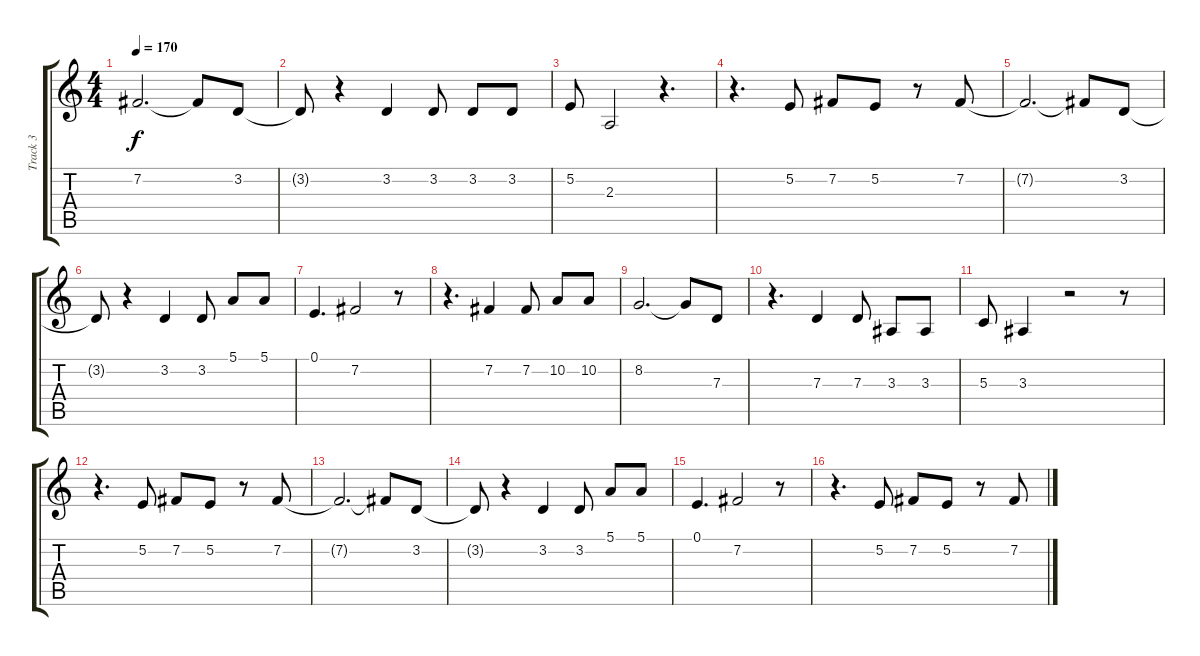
\track ("Track 3" "Track 3") {instrument lead1square}
\staff {score tabs}
\tuning (E4 B3 G3 D3 A2 E2) {hide}
\ts (4 4)
\tempo 170
\clef g2
\ks c
7.2{t}.2{d dy f} 7.2{t}.8 3.2.8 |
3.2{t}.8 r.4 3.2.4 3.2.8 3.2.8 3.2.8 |
5.2.8 2.3.2 r.4{d} |
r.4{d} 5.2.8 7.2.8 5.2.8 r.8 7.2.8 |
7.2{t}.2{d} 7.2{t}.8 3.2.8 |
3.2{t}.8 r.4 3.2.4 3.2.8 5.1.8 5.1.8 |
0.1.4{d} 7.2.2 r.8 |
r.4{d} 7.2.4 7.2.8 10.2.8 10.2.8 |
8.2.2{d} 8.2{t}.8 7.3.8 |
r.4{d} 7.3.4 7.3.8 3.3.8 3.3.8 |
5.3.8 3.3.4 r.2 r.8 |
r.4{d} 5.2.8 7.2.8 5.2.8 r.8 7.2.8 |
7.2{t}.2{d} 7.2{t}.8 3.2.8 |
3.2{t}.8 r.4 3.2.4 3.2.8 5.1.8 5.1.8 |
0.1.4{d} 7.2.2 r.8 |
r.4{d} 5.2.8 7.2.8 5.2.8 r.8 7.2.8
